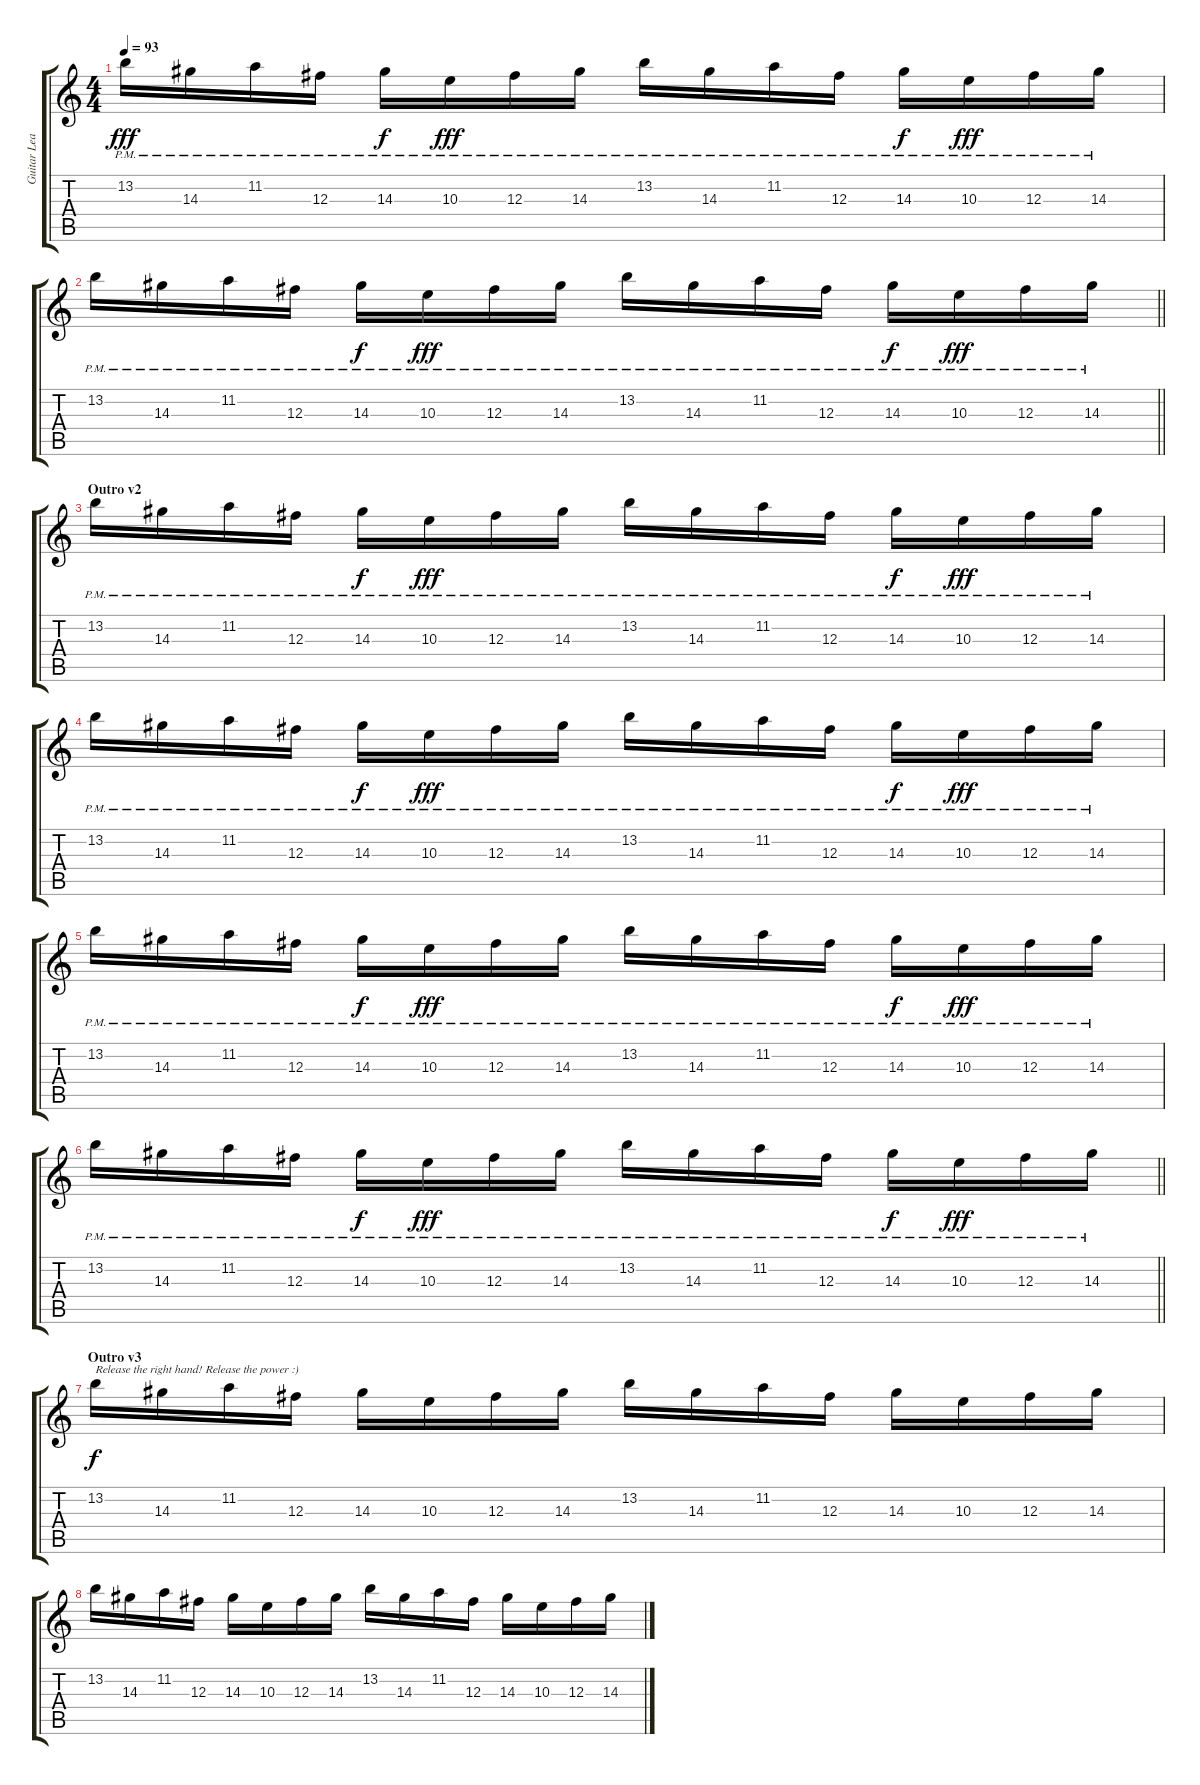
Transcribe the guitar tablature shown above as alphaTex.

\track ("Guitar Lead 2" "Guitar Lea") {instrument overdrivenguitar}
\staff {score tabs}
\tuning (Eb4 Bb3 Gb3 Db3 Ab2 Eb2) {hide}
\ts (4 4)
\tempo 93
\clef g2
\ks c
13.2{pm}.16{dy fff} 14.3{pm}.16 11.2{pm}.16 12.3{pm}.16 14.3{pm}.16{dy f} 10.3{pm}.16{dy fff} 12.3{pm}.16 14.3{pm}.16 13.2{pm}.16 14.3{pm}.16 11.2{pm}.16 12.3{pm}.16 14.3{pm}.16{dy f} 10.3{pm}.16{dy fff} 12.3{pm}.16 14.3{pm}.16 |
\barLineRight lightlight
13.2{pm}.16 14.3{pm}.16 11.2{pm}.16 12.3{pm}.16 14.3{pm}.16{dy f} 10.3{pm}.16{dy fff} 12.3{pm}.16 14.3{pm}.16 13.2{pm}.16 14.3{pm}.16 11.2{pm}.16 12.3{pm}.16 14.3{pm}.16{dy f} 10.3{pm}.16{dy fff} 12.3{pm}.16 14.3{pm}.16 |
\section ("" "Outro v2")
13.2{pm}.16 14.3{pm}.16 11.2{pm}.16 12.3{pm}.16 14.3{pm}.16{dy f} 10.3{pm}.16{dy fff} 12.3{pm}.16 14.3{pm}.16 13.2{pm}.16 14.3{pm}.16 11.2{pm}.16 12.3{pm}.16 14.3{pm}.16{dy f} 10.3{pm}.16{dy fff} 12.3{pm}.16 14.3{pm}.16 |
13.2{pm}.16 14.3{pm}.16 11.2{pm}.16 12.3{pm}.16 14.3{pm}.16{dy f} 10.3{pm}.16{dy fff} 12.3{pm}.16 14.3{pm}.16 13.2{pm}.16 14.3{pm}.16 11.2{pm}.16 12.3{pm}.16 14.3{pm}.16{dy f} 10.3{pm}.16{dy fff} 12.3{pm}.16 14.3{pm}.16 |
13.2{pm}.16 14.3{pm}.16 11.2{pm}.16 12.3{pm}.16 14.3{pm}.16{dy f} 10.3{pm}.16{dy fff} 12.3{pm}.16 14.3{pm}.16 13.2{pm}.16 14.3{pm}.16 11.2{pm}.16 12.3{pm}.16 14.3{pm}.16{dy f} 10.3{pm}.16{dy fff} 12.3{pm}.16 14.3{pm}.16 |
\barLineRight lightlight
13.2{pm}.16 14.3{pm}.16 11.2{pm}.16 12.3{pm}.16 14.3{pm}.16{dy f} 10.3{pm}.16{dy fff} 12.3{pm}.16 14.3{pm}.16 13.2{pm}.16 14.3{pm}.16 11.2{pm}.16 12.3{pm}.16 14.3{pm}.16{dy f} 10.3{pm}.16{dy fff} 12.3{pm}.16 14.3{pm}.16 |
\section ("" "Outro v3")
13.2.16{txt "Release the right hand! Release the power :)" dy f} 14.3.16 11.2.16 12.3.16 14.3.16 10.3.16 12.3.16 14.3.16 13.2.16 14.3.16 11.2.16 12.3.16 14.3.16 10.3.16 12.3.16 14.3.16 |
13.2.16 14.3.16 11.2.16 12.3.16 14.3.16 10.3.16 12.3.16 14.3.16 13.2.16 14.3.16 11.2.16 12.3.16 14.3.16 10.3.16 12.3.16 14.3.16
